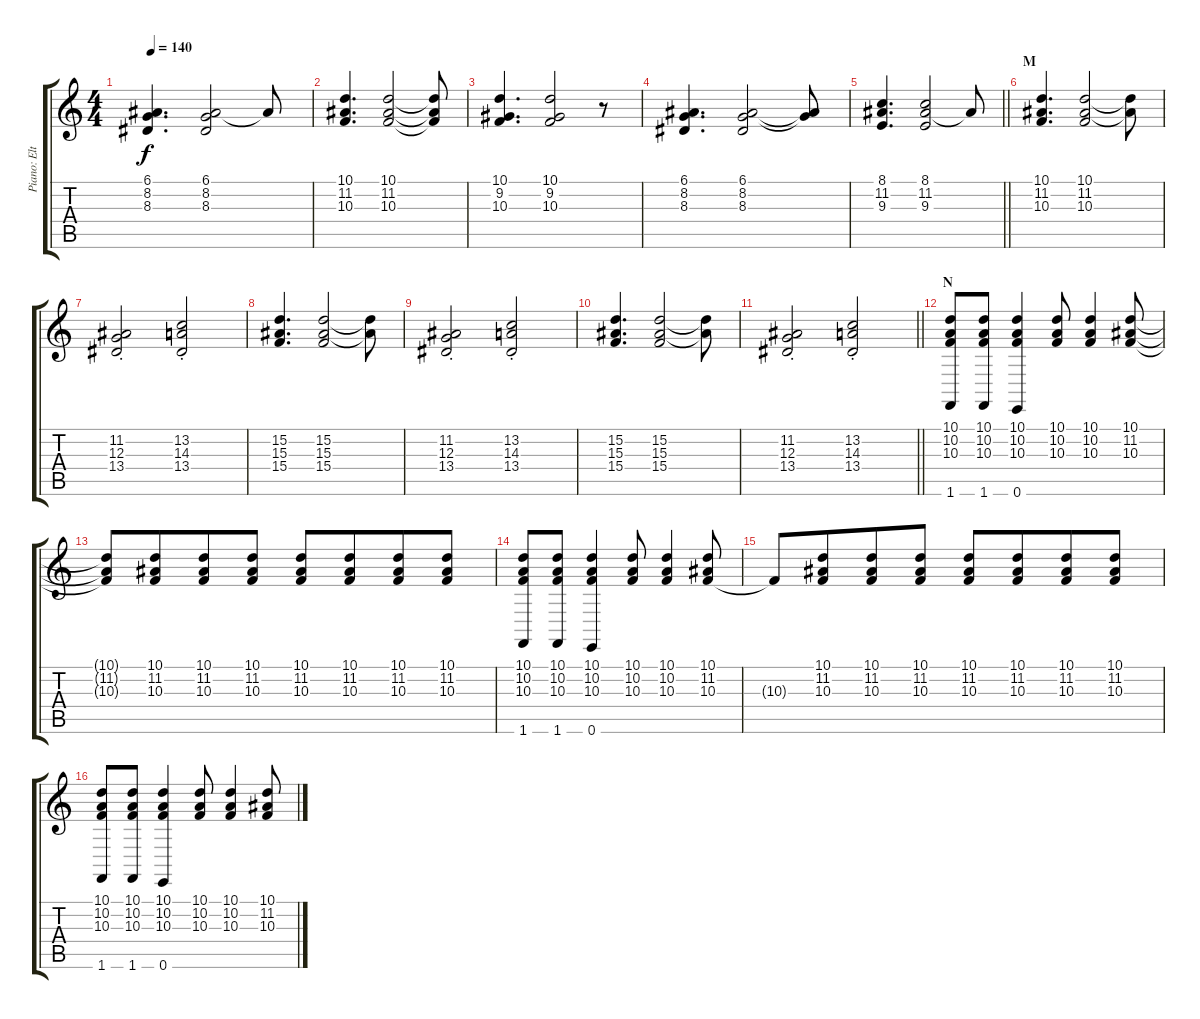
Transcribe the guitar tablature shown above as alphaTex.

\track ("Piano: Elton John" "Piano: Elt") {instrument acousticgrandpiano}
\staff {score tabs}
\tuning (E4 B3 G3 D3 A2 E2) {hide}
\ts (4 4)
\tempo 140
\clef g2
\ks c
(6.1 8.2 8.3).4{d dy f} (6.1 8.2 8.3).2 6.1{t}.8 |
(10.1 11.2 10.3).4{d} (10.1 11.2 10.3).2 (10.1{t} 11.2{t} 10.3{t}).8 |
(10.1 9.2 10.3).4{d} (10.1 9.2 10.3).2 r.8 |
(6.1 8.2 8.3).4{d} (6.1 8.2 8.3).2 (6.1{t} 8.2{t}).8 |
\barLineRight lightlight
(8.1 11.2 9.3).4{d} (8.1 11.2 9.3).2 11.2{t}.8 |
\section ("" "M")
(10.1 11.2 10.3).4{d} (10.1 11.2 10.3).2 (10.1{t} 11.2{t}).8 |
(11.2{st} 12.3{st} 13.4{st}).2 (13.2{st} 14.3{st} 13.4{st}).2 |
(15.2 15.3 15.4).4{d} (15.2 15.3 15.4).2 (15.2{t} 15.3{t}).8 |
(11.2{st} 12.3{st} 13.4{st}).2 (13.2{st} 14.3{st} 13.4{st}).2 |
(15.2 15.3 15.4).4{d} (15.2 15.3 15.4).2 (15.2{t} 15.3{t}).8 |
\barLineRight lightlight
(11.2{st} 12.3{st} 13.4{st}).2 (13.2{st} 14.3{st} 13.4{st}).2 |
\section ("" "N")
(10.1 10.2 10.3 1.6).8 (10.1 10.2 10.3 1.6).8 (10.1 10.2 10.3 0.6).4 (10.1 10.2 10.3).8 (10.1 10.2 10.3).4 (10.1 11.2 10.3).8 |
(10.1{t} 11.2{t} 10.3{t}).8 (10.1 11.2 10.3).8{beam merge} (10.1 11.2 10.3).8 (10.1 11.2 10.3).8 (10.1 11.2 10.3).8 (10.1 11.2 10.3).8{beam merge} (10.1 11.2 10.3).8 (10.1 11.2 10.3).8 |
(10.1 10.2 10.3 1.6).8 (10.1 10.2 10.3 1.6).8 (10.1 10.2 10.3 0.6).4 (10.1 10.2 10.3).8 (10.1 10.2 10.3).4 (10.1 11.2 10.3).8 |
10.3{t}.8 (10.1 11.2 10.3).8{beam merge} (10.1 11.2 10.3).8 (10.1 11.2 10.3).8 (10.1 11.2 10.3).8 (10.1 11.2 10.3).8{beam merge} (10.1 11.2 10.3).8 (10.1 11.2 10.3).8 |
(10.1 10.2 10.3 1.6).8 (10.1 10.2 10.3 1.6).8 (10.1 10.2 10.3 0.6).4 (10.1 10.2 10.3).8 (10.1 10.2 10.3).4 (10.1 11.2 10.3).8
